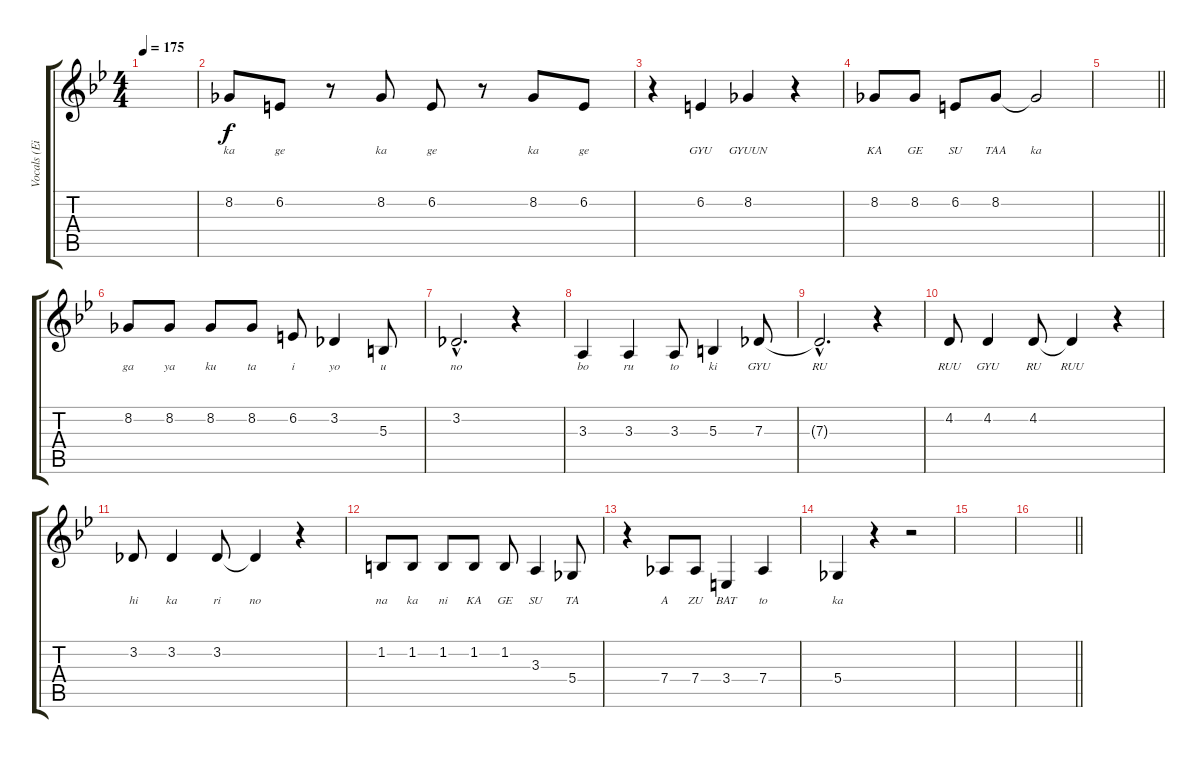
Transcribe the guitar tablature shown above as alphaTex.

\track ("Vocals (Eizo)" "Vocals (Ei") {instrument flute}
\staff {score tabs}
\tuning (Eb4 Bb3 Gb3 Db3 Ab2 Eb2) {hide}
\ts (4 4)
\tempo 175
\clef g2
\ks bb
|
8.2.8{lyrics (0 "ka") lyrics (1 "") lyrics (2 "") lyrics (3 "") lyrics (4 "")} 6.2.8{lyrics (0 "ge") lyrics (1 "") lyrics (2 "") lyrics (3 "") lyrics (4 "")} r.8 8.2.8{lyrics (0 "ka") lyrics (1 "") lyrics (2 "") lyrics (3 "") lyrics (4 "")} 6.2.8{lyrics (0 "ge") lyrics (1 "") lyrics (2 "") lyrics (3 "") lyrics (4 "")} r.8 8.2.8{lyrics (0 "ka") lyrics (1 "") lyrics (2 "") lyrics (3 "") lyrics (4 "")} 6.2.8{lyrics (0 "ge") lyrics (1 "") lyrics (2 "") lyrics (3 "") lyrics (4 "")} |
r.4 6.2.4{lyrics (0 "GYU") lyrics (1 "") lyrics (2 "") lyrics (3 "") lyrics (4 "")} 8.2.4{lyrics (0 "GYUUN") lyrics (1 "") lyrics (2 "") lyrics (3 "") lyrics (4 "")} r.4 |
8.2.8{lyrics (0 "KA") lyrics (1 "") lyrics (2 "") lyrics (3 "") lyrics (4 "")} 8.2.8{lyrics (0 "GE") lyrics (1 "") lyrics (2 "") lyrics (3 "") lyrics (4 "")} 6.2.8{lyrics (0 "SU") lyrics (1 "") lyrics (2 "") lyrics (3 "") lyrics (4 "")} 8.2.8{lyrics (0 "TAA") lyrics (1 "") lyrics (2 "") lyrics (3 "") lyrics (4 "")} 8.2{t}.2{lyrics (0 "ka") lyrics (1 "") lyrics (2 "") lyrics (3 "") lyrics (4 "")} |
\barLineRight lightlight
|
8.2.8{lyrics (0 "ga") lyrics (1 "") lyrics (2 "") lyrics (3 "") lyrics (4 "")} 8.2.8{lyrics (0 "ya") lyrics (1 "") lyrics (2 "") lyrics (3 "") lyrics (4 "")} 8.2.8{lyrics (0 "ku") lyrics (1 "") lyrics (2 "") lyrics (3 "") lyrics (4 "")} 8.2.8{lyrics (0 "ta") lyrics (1 "") lyrics (2 "") lyrics (3 "") lyrics (4 "")} 6.2.8{lyrics (0 "i") lyrics (1 "") lyrics (2 "") lyrics (3 "") lyrics (4 "")} 3.2.4{lyrics (0 "yo") lyrics (1 "") lyrics (2 "") lyrics (3 "") lyrics (4 "")} 5.3.8{lyrics (0 "u") lyrics (1 "") lyrics (2 "") lyrics (3 "") lyrics (4 "")} |
3.2{hac}.2{d lyrics (0 "no") lyrics (1 "") lyrics (2 "") lyrics (3 "") lyrics (4 "")} r.4 |
3.3.4{lyrics (0 "bo") lyrics (1 "") lyrics (2 "") lyrics (3 "") lyrics (4 "")} 3.3.4{lyrics (0 "ru") lyrics (1 "") lyrics (2 "") lyrics (3 "") lyrics (4 "")} 3.3.8{lyrics (0 "to") lyrics (1 "") lyrics (2 "") lyrics (3 "") lyrics (4 "")} 5.3.4{lyrics (0 "ki") lyrics (1 "") lyrics (2 "") lyrics (3 "") lyrics (4 "")} 7.3.8{lyrics (0 "GYU") lyrics (1 "") lyrics (2 "") lyrics (3 "") lyrics (4 "")} |
7.3{hac t}.2{d lyrics (0 "RU") lyrics (1 "") lyrics (2 "") lyrics (3 "") lyrics (4 "")} r.4 |
4.2.8{lyrics (0 "RUU") lyrics (1 "") lyrics (2 "") lyrics (3 "") lyrics (4 "")} 4.2.4{lyrics (0 "GYU") lyrics (1 "") lyrics (2 "") lyrics (3 "") lyrics (4 "")} 4.2.8{lyrics (0 "RU") lyrics (1 "") lyrics (2 "") lyrics (3 "") lyrics (4 "")} 4.2{t}.4{lyrics (0 "RUU") lyrics (1 "") lyrics (2 "") lyrics (3 "") lyrics (4 "")} r.4 |
3.2.8{lyrics (0 "hi") lyrics (1 "") lyrics (2 "") lyrics (3 "") lyrics (4 "")} 3.2.4{lyrics (0 "ka") lyrics (1 "") lyrics (2 "") lyrics (3 "") lyrics (4 "")} 3.2.8{lyrics (0 "ri") lyrics (1 "") lyrics (2 "") lyrics (3 "") lyrics (4 "")} 3.2{t}.4{lyrics (0 "no") lyrics (1 "") lyrics (2 "") lyrics (3 "") lyrics (4 "")} r.4 |
1.2.8{lyrics (0 "na") lyrics (1 "") lyrics (2 "") lyrics (3 "") lyrics (4 "")} 1.2.8{lyrics (0 "ka") lyrics (1 "") lyrics (2 "") lyrics (3 "") lyrics (4 "")} 1.2.8{lyrics (0 "ni") lyrics (1 "") lyrics (2 "") lyrics (3 "") lyrics (4 "")} 1.2.8{lyrics (0 "KA") lyrics (1 "") lyrics (2 "") lyrics (3 "") lyrics (4 "")} 1.2.8{lyrics (0 "GE") lyrics (1 "") lyrics (2 "") lyrics (3 "") lyrics (4 "")} 3.3.4{lyrics (0 "SU") lyrics (1 "") lyrics (2 "") lyrics (3 "") lyrics (4 "")} 5.4.8{lyrics (0 "TA") lyrics (1 "") lyrics (2 "") lyrics (3 "") lyrics (4 "")} |
r.4 7.4.8{lyrics (0 "A") lyrics (1 "") lyrics (2 "") lyrics (3 "") lyrics (4 "")} 7.4.8{lyrics (0 "ZU") lyrics (1 "") lyrics (2 "") lyrics (3 "") lyrics (4 "")} 3.4.4{lyrics (0 "BAT") lyrics (1 "") lyrics (2 "") lyrics (3 "") lyrics (4 "")} 7.4.4{lyrics (0 "to") lyrics (1 "") lyrics (2 "") lyrics (3 "") lyrics (4 "")} |
5.4.4{lyrics (0 "ka") lyrics (1 "") lyrics (2 "") lyrics (3 "") lyrics (4 "")} r.4 r.2 |
|
\barLineRight lightlight
